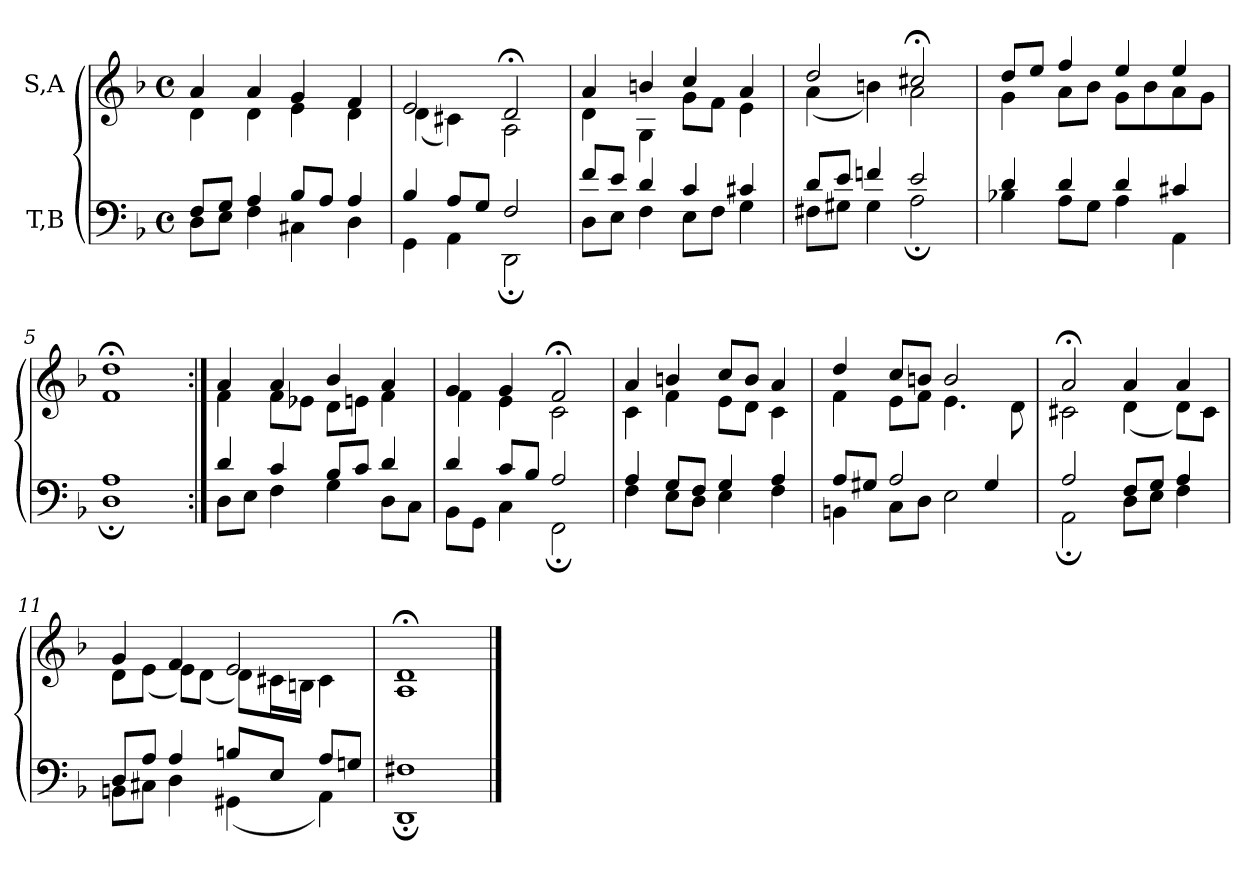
**kern	**kern
*part2	*part1
*staff2	*staff1
*I"T,B	*I"S,A
*clefF4	*clefG2
*k[b-]	*k[b-]
*M4/4	*M4/4
*met(c)	*met(c)
=	=
*^	*^
8FL	8DL	4a	4d
8GJ	8EJ	.	.
4A	4F	4a	4d
8B-L	4C#X	4g	4e
8AJ	.	.	.
4A	4D	4f	4d
=1	=1	=1	=1
4B-	4GG	2e	(<4d
8AL	4AA	.	4c#X)
8GJ	.	.	.
2F	2DD;	2d;<	2A
=2	=2	=2	=2
8fL	8DL	4a	4d
8eJ	8EJ	.	.
4d	4F	4bn	4G
4c	8EL	4cc	8gL
.	8FJ	.	8fJ
4c#X	4G	4a	4e
=3	=3	=3	=3
8dL	8F#XL	2dd	(<4a
8eJ	8G#XJ	.	.
4fn	4G#	.	4bn)
2e	2A;	2cc#X;<	2a
=4	=4	=4	=4
4d	4B-X	8ddL	4g
.	.	8eeJ	.
4d	8AL	4ff	8aL
.	8GJ	.	8b-J
4d	4A	4ee	8gL
.	.	.	8b-
4c#X	4AA	4ee	8a
.	.	.	8gJ
=5	=5	=5	=5
1A	1D;	1dd;<	1f
=6:|!	=6:|!	=6:|!	=6:|!
4d	8DL	4a	4f
.	8EJ	.	.
4c	4F	4a	8fL
.	.	.	8e-XJ
8B-L	4G	4b-	8dL
8cJ	.	.	8enJ
4d	8DL	4a	4f
.	8CJ	.	.
=7	=7	=7	=7
4d	8BB-L	4g	4f
.	8GGJ	.	.
8cL	4C	4g	4e
8B-J	.	.	.
2A	2FF;	2f;<	2c
=8	=8	=8	=8
4A	4F	4a	4c
8GL	8EL	4bn	4f
8FJ	8DJ	.	.
4G	4E	8ccL	8eL
.	.	8bJ	8dJ
4A	4F	4a	4c
=9	=9	=9	=9
8AL	4BBn	4dd	4f
8G#XJ	.	.	.
2A	8CL	8ccL	8eL
.	8DJ	8bnJ	8fJ
.	2E	2b	4.e
4G#	.	.	.
.	.	.	8d
=10	=10	=10	=10
2A	2AA;	2a;<	2c#X
8FL	8DL	4a	(<4d
8GJ	8EJ	.	.
4A	4F	4a	8dL)
.	.	.	8c#J
=11	=11	=11	=11
8DL	8BBnL	4g	8dL
8AJ	8C#XJ	.	(<8eJ
4A	4D	4f	8eL)
.	.	.	(<8dJ
8BnL	(<4GG#X	2e	8dL)
8EJ	.	.	16c#XL
.	.	.	16BnJJ
8AL	4AA)	.	4c#
8GnJ	.	.	.
=12	=12	=12	=12
1F#X	1DD;	1d;<	1A
*v	*v	*	*
*	*v	*v
==	==
*-	*-
